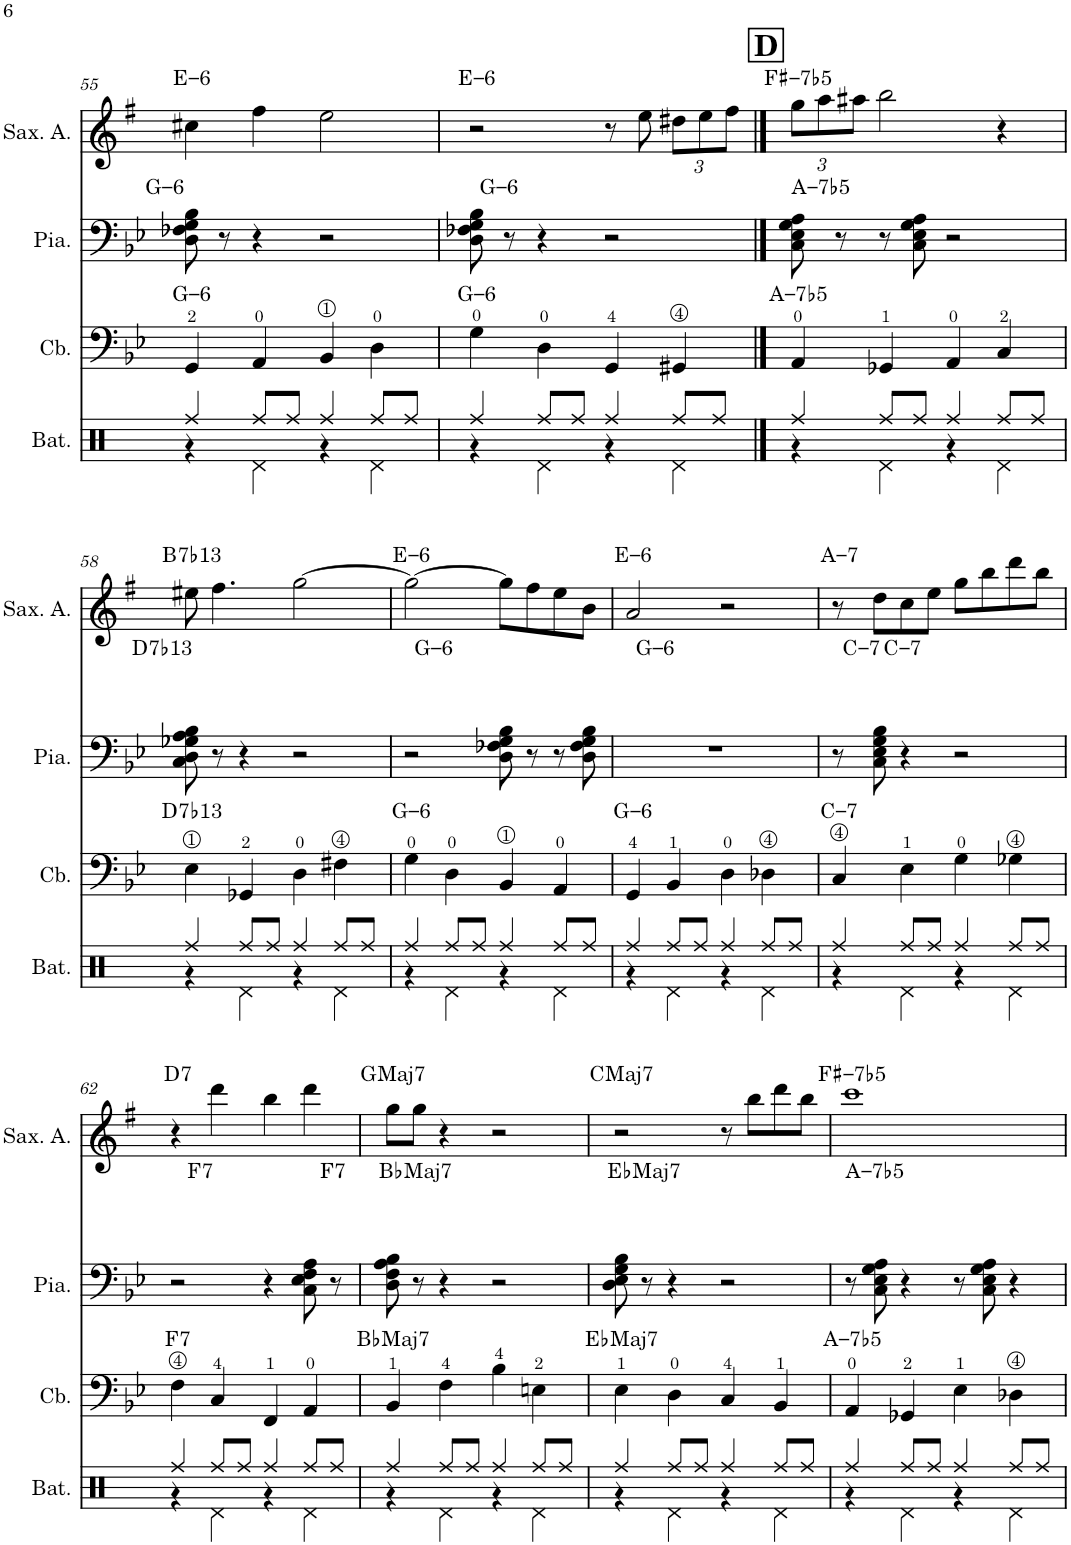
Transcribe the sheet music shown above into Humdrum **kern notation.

**kern	**kern	**harte	**kern	**harte	**kern	**harte
*part4	*part3	*part3	*part2	*part2	*part1	*part1
*staff4	*staff3	*	*staff2	*	*staff1	*
*I"Batterie	*I"Contrebasse	*	*I"Piano	*	*I"Saxophone Alto	*
*I'Bat.	*I'Cb.	*	*I'Pia.	*	*I'Sax. A.	*
!!LO:PB:g=z
*clefX	*clefF4	*	*clefF4	*	*clefG2	*
*	*Trd7c12	*	*	*	*Trd5c9	*
*k[]	*k[b-e-]	*	*k[b-e-]	*	*k[f#]	*
*M4/4	*M4/4	*	*M4/4	*	*M4/4	*
=55	=55	=55	=55	=55	=55	=55
*^	*	*	*	*	*	*
!	!	!	!LO:H:kt=6	!	!LO:H:kt=6	!	!LO:H:kt=6
4Rff/	4r	4GG/	G:min6	8D\ 8F-X\ 8G\ 8B-\	G:min6	4cc#X\	E:min6
.	.	.	.	8r	.	.	.
8Rff/L	4Rd\	4AA/	.	4r	.	4ff#\	.
8Rff/J	.	.	.	.	.	.	.
4Rff/	4r	4BB-/	.	2r	.	2ee\	.
8Rff/L	4Rd\	4D\	.	.	.	.	.
8Rff/J	.	.	.	.	.	.	.
=56	=56	=56	=56	=56	=56	=56	=56
!	!	!	!LO:H:kt=6	!	!LO:H:kt=6	!	!LO:H:kt=6
4Rff/	4r	4G\	G:min6	8D\ 8F-X\ 8G\ 8B-\	G:min6	2r	E:min6
.	.	.	.	8r	.	.	.
8Rff/L	4Rd\	4D\	.	4r	.	.	.
8Rff/J	.	.	.	.	.	.	.
4Rff/	4r	4GG/	.	2r	.	8r	.
.	.	.	.	.	.	8ee\	.
*	*	*	*	*	*	*Xbrackettup	*
8Rff/L	4Rd\	4GG#X/	.	.	.	12dd#X\L	.
.	.	.	.	.	.	12ee\	.
8Rff/J	.	.	.	.	.	.	.
.	.	.	.	.	.	12ff#\J	.
!!LO:REH:place=s1:a:B:cj:fs=14:t=D
==57	==57	==57	==57	==57	==57	==57	==57
!	!	!	!LO:H:kt=-7b5	!	!LO:H:kt=-7b5	!	!LO:H:kt=-7b5
4Rff/	4r	4AA/	A:hdim7	8C\ 8E-\ 8G\ 8A\	A:hdim7	12gg\L	F#:hdim7
.	.	.	.	.	.	12aa\	.
.	.	.	.	8r	.	.	.
.	.	.	.	.	.	12aa#X\J	.
8Rff/L	4Rd\	4GG-X/	.	8r	.	2bb\	.
8Rff/J	.	.	.	8C\ 8E-\ 8G\ 8A\	.	.	.
4Rff/	4r	4AA/	.	2r	.	.	.
8Rff/L	4Rd\	4C/	.	.	.	4r	.
8Rff/J	.	.	.	.	.	.	.
!!LO:LB:g=z
=58	=58	=58	=58	=58	=58	=58	=58
!	!	!	!LO:H:kt=7	!	!LO:H:kt=7	!	!LO:H:kt=7
4Rff/	4r	4E-\	D:7(b13)	8C\ 8D\ 8G-X\ 8A\ 8B-\	D:7(b13)	8ee#X\	B:7(b13)
.	.	.	.	8r	.	4.ff#\	.
8Rff/L	4Rd\	4GG-X/	.	4r	.	.	.
8Rff/J	.	.	.	.	.	.	.
4Rff/	4r	4D\	.	2r	.	[2gg\	.
8Rff/L	4Rd\	4F#X\	.	.	.	.	.
8Rff/J	.	.	.	.	.	.	.
=59	=59	=59	=59	=59	=59	=59	=59
!	!	!	!LO:H:kt=6	!	!LO:H:kt=6	!	!LO:H:kt=6
4Rff/	4r	4G\	G:min6	2r	G:min6	2gg\_	E:min6
8Rff/L	4Rd\	4D\	.	.	.	.	.
8Rff/J	.	.	.	.	.	.	.
4Rff/	4r	4BB-/	.	8D\ 8F-X\ 8G\ 8B-\	.	8gg\L]	.
.	.	.	.	8r	.	8ff#\	.
8Rff/L	4Rd\	4AA/	.	8r	.	8ee\	.
8Rff/J	.	.	.	8D\ 8F-\ 8G\ 8B-\	.	8b\J	.
=60	=60	=60	=60	=60	=60	=60	=60
!	!	!	!LO:H:kt=6	!	!LO:H:kt=6	!	!LO:H:kt=6
4Rff/	4r	4GG/	G:min6	1r	G:min6	2a/	E:min6
8Rff/L	4Rd\	4BB-/	.	.	.	.	.
8Rff/J	.	.	.	.	.	.	.
4Rff/	4r	4D\	.	.	.	2r	.
8Rff/L	4Rd\	4D-X\	.	.	.	.	.
8Rff/J	.	.	.	.	.	.	.
=61	=61	=61	=61	=61	=61	=61	=61
!	!	!	!LO:H:kt=7	!	!LO:H:kt=7	!	!LO:H:kt=7
4Rff/	4r	4C/	C:min7	8r	C:min7	8r	A:min7
!	!	!	!	!	!LO:H:kt=7	!	!
.	.	.	.	8C\ 8E-\ 8G\ 8B-\	C:min7	8dd\L	.
8Rff/L	4Rd\	4E-\	.	4r	.	8cc\	.
8Rff/J	.	.	.	.	.	8ee\J	.
4Rff/	4r	4G\	.	2r	.	8gg\L	.
.	.	.	.	.	.	8bb\	.
8Rff/L	4Rd\	4G-X\	.	.	.	8ddd\	.
8Rff/J	.	.	.	.	.	8bb\J	.
!!LO:LB:g=z
=62	=62	=62	=62	=62	=62	=62	=62
!	!	!	!LO:H:kt=7	!	!LO:H:kt=7	!	!LO:H:kt=7
4Rff/	4r	4F\	F:7	2r	F:7	4r	D:7
8Rff/L	4Rd\	4C/	.	.	.	4ddd\	.
8Rff/J	.	.	.	.	.	.	.
4Rff/	4r	4FF/	.	4r	.	4bb\	.
!	!	!	!	!	!LO:H:kt=7	!	!
8Rff/L	4Rd\	4AA/	.	8C\ 8E-\ 8F\ 8A\	F:7	4ddd\	.
8Rff/J	.	.	.	8r	.	.	.
=63	=63	=63	=63	=63	=63	=63	=63
!	!	!	!LO:H:kt=Maj7	!	!LO:H:kt=Maj7	!	!LO:H:kt=Maj7
4Rff/	4r	4BB-/	Bb:maj7	8D\ 8F\ 8A\ 8B-\	Bb:maj7	8gg\L	G:maj7
.	.	.	.	8r	.	8gg\J	.
8Rff/L	4Rd\	4F\	.	4r	.	4r	.
8Rff/J	.	.	.	.	.	.	.
4Rff/	4r	4B-\	.	2r	.	2r	.
8Rff/L	4Rd\	4En\	.	.	.	.	.
8Rff/J	.	.	.	.	.	.	.
=64	=64	=64	=64	=64	=64	=64	=64
!	!	!	!LO:H:kt=Maj7	!	!LO:H:kt=Maj7	!	!LO:H:kt=Maj7
4Rff/	4r	4E-\	Eb:maj7	8D\ 8E-\ 8G\ 8B-\	Eb:maj7	2r	C:maj7
.	.	.	.	8r	.	.	.
8Rff/L	4Rd\	4D\	.	4r	.	.	.
8Rff/J	.	.	.	.	.	.	.
4Rff/	4r	4C/	.	2r	.	8r	.
.	.	.	.	.	.	8bb\L	.
8Rff/L	4Rd\	4BB-/	.	.	.	8ddd\	.
8Rff/J	.	.	.	.	.	8bb\J	.
=65	=65	=65	=65	=65	=65	=65	=65
!	!	!	!LO:H:kt=-7b5	!	!LO:H:kt=-7b5	!	!LO:H:kt=-7b5
4Rff/	4r	4AA/	A:hdim7	8r	A:hdim7	1ccc	F#:hdim7
.	.	.	.	8C\ 8E-\ 8G\ 8A\	.	.	.
8Rff/L	4Rd\	4GG-X/	.	4r	.	.	.
8Rff/J	.	.	.	.	.	.	.
4Rff/	4r	4E-\	.	8r	.	.	.
.	.	.	.	8C\ 8E-\ 8G\ 8A\	.	.	.
8Rff/L	4Rd\	4D-X\	.	4r	.	.	.
8Rff/J	.	.	.	.	.	.	.
*v	*v	*	*	*	*	*	*
=	=	=	=	=	=	=
*-	*-	*-	*-	*-	*-	*-
